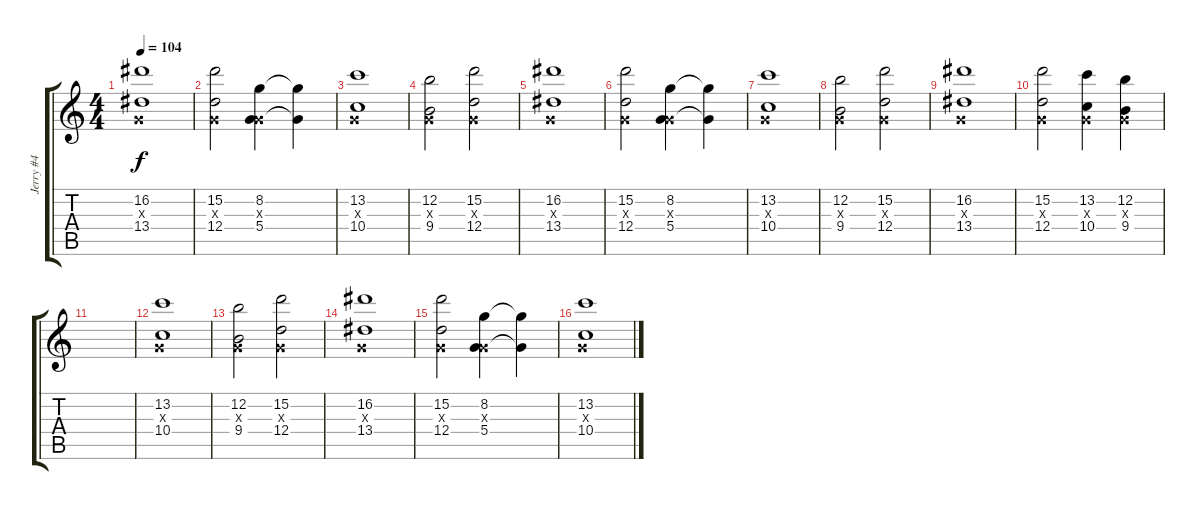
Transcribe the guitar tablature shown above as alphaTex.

\track ("Jerry #4" "Jerry #4") {instrument distortionguitar}
\staff {score tabs}
\tuning (E4 B3 G3 D3 A2 D2) {hide}
\ts (4 4)
\tempo 104
\clef g2
\ks c
(16.2 0.3{x} 13.4).1{dy f} |
(15.2 0.3{x} 12.4).2 (8.2 0.3{x} 5.4).4 (8.2{t} 5.4{t}).4 |
(13.2 0.3{x} 10.4).1{volume 8} |
(12.2 0.3{x} 9.4).2 (15.2 0.3{x} 12.4).2 |
(16.2 0.3{x} 13.4).1 |
(15.2 0.3{x} 12.4).2 (8.2 0.3{x} 5.4).4 (8.2{t} 5.4{t}).4 |
(13.2 0.3{x} 10.4).1 |
(12.2 0.3{x} 9.4).2 (15.2 0.3{x} 12.4).2 |
(16.2 0.3{x} 13.4).1 |
(15.2 0.3{x} 12.4).2 (13.2 0.3{x} 10.4).4 (12.2 0.3{x} 9.4).4 |
|
(13.2 0.3{x} 10.4).1{volume 8} |
(12.2 0.3{x} 9.4).2 (15.2 0.3{x} 12.4).2 |
(16.2 0.3{x} 13.4).1 |
(15.2 0.3{x} 12.4).2 (8.2 0.3{x} 5.4).4 (8.2{t} 5.4{t}).4 |
(13.2 0.3{x} 10.4).1
